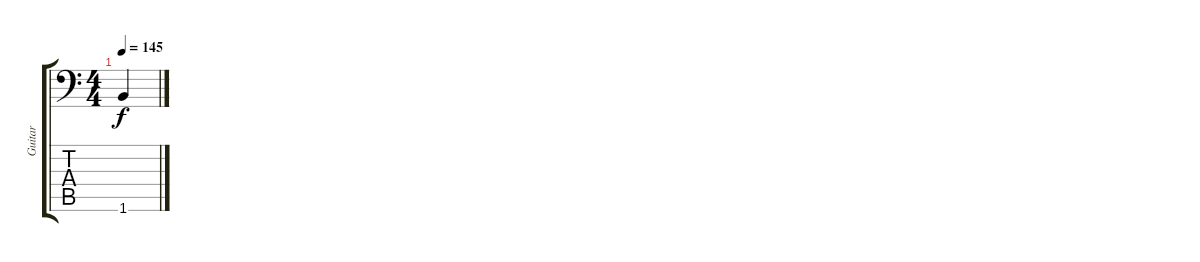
\track ("Guitar" "Guitar") {instrument distortionguitar}
\staff {score tabs}
\tuning (C4 G3 Eb3 Bb2 F2 Bb1) {hide}
\ts (4 4)
\tempo 145
\clef f4
\ks c
1.6.4{dy f}
